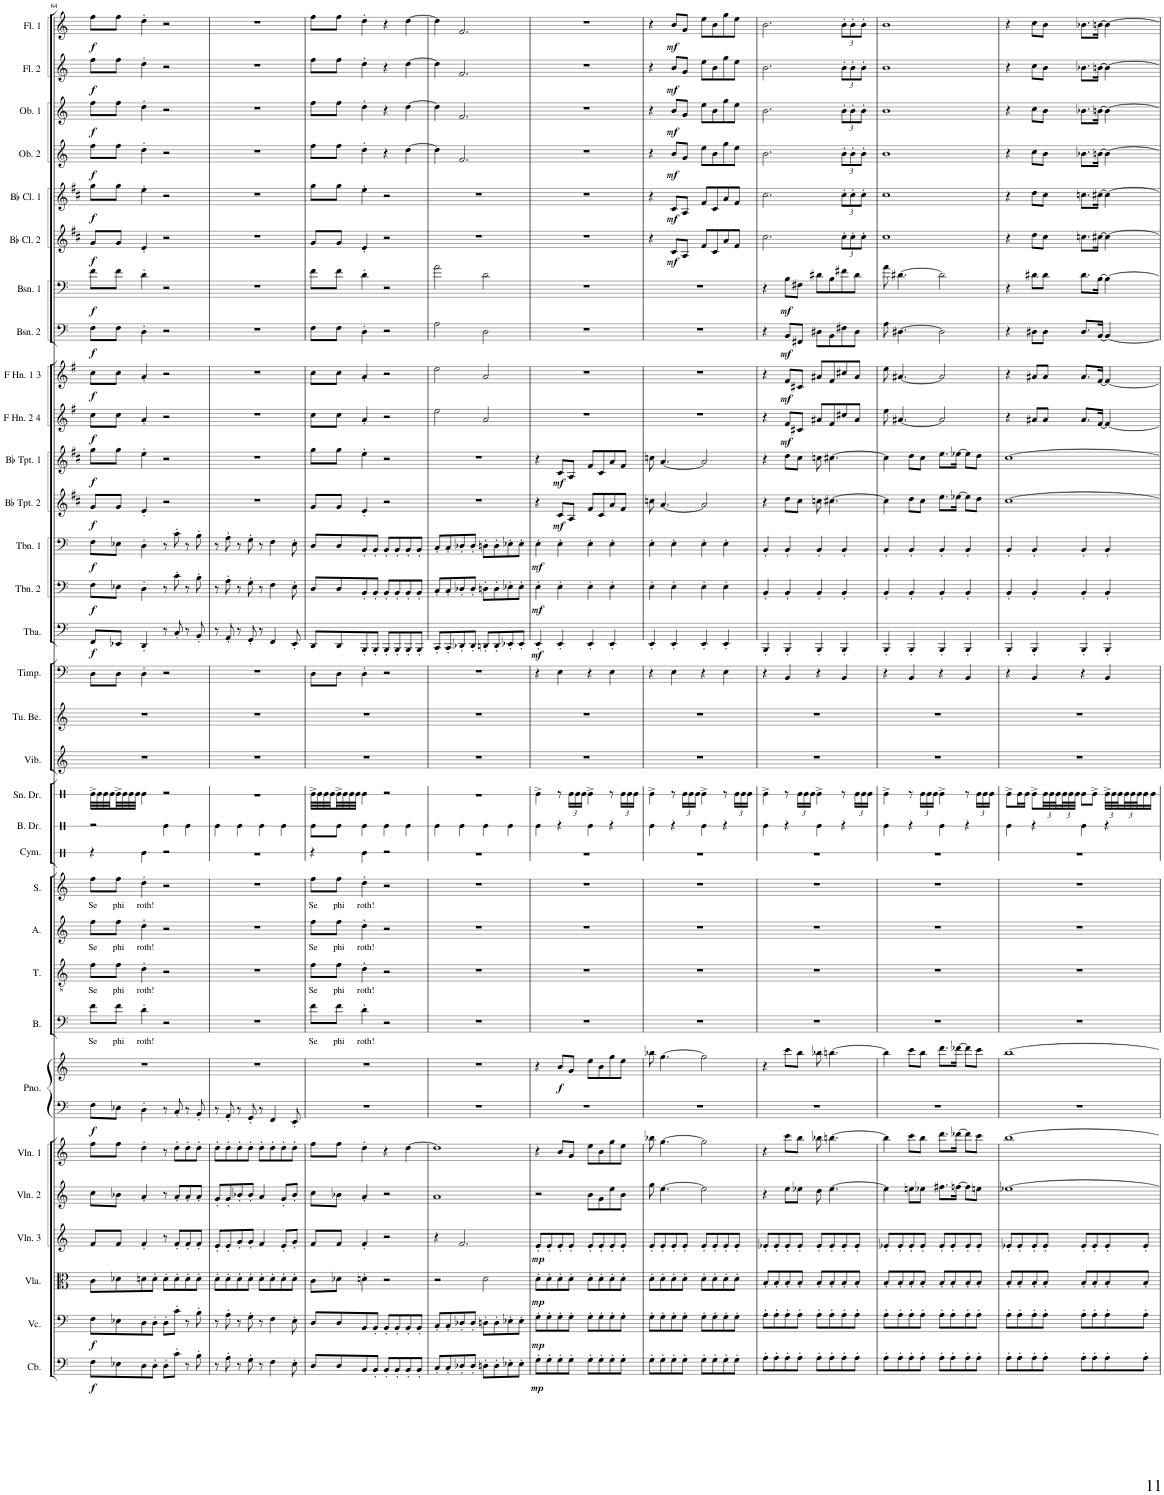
**kern	**dynam	**kern	**dynam	**kern	**dynam	**kern	**dynam	**kern	**kern	**kern	**kern	**dynam	**kern	**text	**kern	**text	**kern	**text	**kern	**text	**kern	**kern	**kern	**kern	**kern	**kern	**kern	**dynam	**kern	**dynam	**kern	**dynam	**kern	**dynam	**kern	**dynam	**kern	**dynam	**kern	**dynam	**kern	**dynam	**kern	**dynam	**kern	**dynam	**kern	**dynam	**kern	**dynam	**kern	**dynam	**kern	**dynam	**kern	**dynam
*part32	*part32	*part31	*part31	*part30	*part30	*part29	*part29	*part28	*part27	*part26	*part26	*part26	*part25	*part25	*part24	*part24	*part23	*part23	*part22	*part22	*part21	*part20	*part19	*part18	*part17	*part16	*part15	*part15	*part14	*part14	*part13	*part13	*part12	*part12	*part11	*part11	*part10	*part10	*part9	*part9	*part8	*part8	*part7	*part7	*part6	*part6	*part5	*part5	*part4	*part4	*part3	*part3	*part2	*part2	*part1	*part1
*staff33	*staff33	*staff32	*staff32	*staff31	*staff31	*staff30	*staff30	*staff29	*staff28	*staff27	*staff26	*staff26/27	*staff25	*staff25	*staff24	*staff24	*staff23	*staff23	*staff22	*staff22	*staff21	*staff20	*staff19	*staff18	*staff17	*staff16	*staff15	*staff15	*staff14	*staff14	*staff13	*staff13	*staff12	*staff12	*staff11	*staff11	*staff10	*staff10	*staff9	*staff9	*staff8	*staff8	*staff7	*staff7	*staff6	*staff6	*staff5	*staff5	*staff4	*staff4	*staff3	*staff3	*staff2	*staff2	*staff1	*staff1
*I"Contrabass	*	*I"Violoncello	*	*I"Viola	*	*I"Violin 3	*	*I"Violin 2	*I"Violin 1	*I"Piano	*	*	*I"Baritone	*	*I"Tenor	*	*I"Alto	*	*I"Soprano	*	*I"Cymbal	*I"Bass Drum	*I"Snare Drum	*I"Vibraphone	*I"Tubular Bells	*I"Timpani	*I"Tuba	*	*I"Trombone 2	*	*I"Trombone 1	*	*I"Bb Trumpet 2	*	*I"Bb Trumpet 1	*	*I"F Horn 2 &amp; 4	*	*I"F Horn 1 &amp; 3	*	*I"Bassoon 2	*	*I"Bassoon 1	*	*I"Bb Clarinet 2	*	*I"Bb Clarinet 1	*	*I"Oboe 2	*	*I"Oboe 1	*	*I"Flute 2	*	*I"Flute 1	*
*I'Cb.	*	*I'Vc.	*	*I'Vla.	*	*I'Vln. 3	*	*I'Vln. 2	*I'Vln. 1	*I'Pno.	*	*	*I'B.	*	*I'T.	*	*I'A.	*	*I'S.	*	*I'Cym.	*I'B. Dr.	*I'Sn. Dr.	*I'Vib.	*I'Tu. Be.	*I'Timp.	*I'Tba.	*	*I'Tbn. 2	*	*I'Tbn. 1	*	*I'Bb Tpt. 2	*	*I'Bb Tpt. 1	*	*I'F Hn. 2 4	*	*I'F Hn. 1 3	*	*I'Bsn. 2	*	*I'Bsn. 1	*	*I'Bb Cl. 2	*	*I'Bb Cl. 1	*	*I'Ob. 2	*	*I'Ob. 1	*	*I'Fl. 2	*	*I'Fl. 1	*
!!LO:PB:g=z
*clefF4	*	*clefF4	*	*clefC3	*	*clefG2	*	*clefG2	*clefG2	*clefF4	*clefG2	*	*clefF4	*	*clefGv2	*	*clefG2	*	*clefG2	*	*clefX	*clefX	*clefX	*clefG2	*clefG2	*clefF4	*clefF4	*	*clefF4	*	*clefF4	*	*clefG2	*	*clefG2	*	*clefG2	*	*clefG2	*	*clefF4	*	*clefF4	*	*clefG2	*	*clefG2	*	*clefG2	*	*clefG2	*	*clefG2	*	*clefG2	*
*Trd7c12	*	*	*	*	*	*	*	*	*	*	*	*	*	*	*	*	*	*	*	*	*	*	*	*	*	*	*	*	*	*	*	*	*Trd1c2	*	*Trd1c2	*	*Trd4c7	*	*Trd4c7	*	*	*	*	*	*Trd1c2	*	*Trd1c2	*	*	*	*	*	*	*	*	*
*k[]	*	*k[]	*	*k[]	*	*k[]	*	*k[]	*k[]	*k[]	*k[]	*	*k[]	*	*k[]	*	*k[]	*	*k[]	*	*k[]	*k[]	*k[]	*k[]	*k[]	*k[]	*k[]	*	*k[]	*	*k[]	*	*k[f#c#]	*	*k[f#c#]	*	*k[f#]	*	*k[f#]	*	*k[]	*	*k[]	*	*k[f#c#]	*	*k[f#c#]	*	*k[]	*	*k[]	*	*k[]	*	*k[]	*
*M4/4	*	*M4/4	*	*M4/4	*	*M4/4	*	*M4/4	*M4/4	*M4/4	*M4/4	*	*M4/4	*	*M4/4	*	*M4/4	*	*M4/4	*	*M4/4	*M4/4	*M4/4	*M4/4	*M4/4	*M4/4	*M4/4	*	*M4/4	*	*M4/4	*	*M4/4	*	*M4/4	*	*M4/4	*	*M4/4	*	*M4/4	*	*M4/4	*	*M4/4	*	*M4/4	*	*M4/4	*	*M4/4	*	*M4/4	*	*M4/4	*
=64	=64	=64	=64	=64	=64	=64	=64	=64	=64	=64	=64	=64	=64	=64	=64	=64	=64	=64	=64	=64	=64	=64	=64	=64	=64	=64	=64	=64	=64	=64	=64	=64	=64	=64	=64	=64	=64	=64	=64	=64	=64	=64	=64	=64	=64	=64	=64	=64	=64	=64	=64	=64	=64	=64	=64	=64
!	!LO:DY:b	!	!LO:DY:b	!	!	!	!	!	!	!	!	!LO:DY:b=2	!	!LO:LY:b	!	!LO:LY:b	!	!LO:LY:b	!	!LO:LY:b	!	!	!	!	!	!	!	!LO:DY:b	!	!LO:DY:b	!	!LO:DY:b	!	!LO:DY:b	!	!LO:DY:b	!	!LO:DY:b	!	!LO:DY:b	!	!LO:DY:b	!	!LO:DY:b	!	!LO:DY:b	!	!LO:DY:b	!	!LO:DY:b	!	!LO:DY:b	!	!LO:DY:b	!	!LO:DY:b
8F\L	f	8F\L	f	8c\L	.	8f/L	.	8cc\L	8ff\L	8F\L	1r	f	8f\L	Se	8f\L	Se	8ff\L	Se	8ff\L	Se	4r	2r	32Re^\LLL	1r	1r	8D\L	8FF/L	f	8F\L	f	8F\L	f	8g/L	f	8gg\L	f	8cc\L	f	8cc\L	f	8F\L	f	8f\L	f	8g/L	f	8gg\L	f	8ff\L	f	8ff\L	f	8ff\L	f	8ff\L	f
.	.	.	.	.	.	.	.	.	.	.	.	.	.	.	.	.	.	.	.	.	.	.	32Re\	.	.	.	.	.	.	.	.	.	.	.	.	.	.	.	.	.	.	.	.	.	.	.	.	.	.	.	.	.	.	.	.	.
.	.	.	.	.	.	.	.	.	.	.	.	.	.	.	.	.	.	.	.	.	.	.	32Re\	.	.	.	.	.	.	.	.	.	.	.	.	.	.	.	.	.	.	.	.	.	.	.	.	.	.	.	.	.	.	.	.	.
.	.	.	.	.	.	.	.	.	.	.	.	.	.	.	.	.	.	.	.	.	.	.	32Re\	.	.	.	.	.	.	.	.	.	.	.	.	.	.	.	.	.	.	.	.	.	.	.	.	.	.	.	.	.	.	.	.	.
!	!	!	!	!	!	!	!	!	!	!	!	!	!	!LO:LY:b	!	!LO:LY:b	!	!LO:LY:b	!	!LO:LY:b	!	!	!	!	!	!	!	!	!	!	!	!	!	!	!	!	!	!	!	!	!	!	!	!	!	!	!	!	!	!	!	!	!	!	!	!
8E-X\	.	8E-X\	.	8d-X\	.	8f/J	.	8b-X\J	8ff\J	8E-X\J	.	.	8f\J	phi	8f\J	phi	8ff\J	phi	8ff\J	phi	.	.	32Re^\	.	.	8D\J	8EE-X/J	.	8E-X\J	.	8E-X\J	.	8g/J	.	8gg\J	.	8cc\J	.	8cc\J	.	8F\J	.	8f\J	.	8g/J	.	8gg\J	.	8ff\J	.	8ff\J	.	8ff\J	.	8ff\J	.
.	.	.	.	.	.	.	.	.	.	.	.	.	.	.	.	.	.	.	.	.	.	.	32Re\	.	.	.	.	.	.	.	.	.	.	.	.	.	.	.	.	.	.	.	.	.	.	.	.	.	.	.	.	.	.	.	.	.
.	.	.	.	.	.	.	.	.	.	.	.	.	.	.	.	.	.	.	.	.	.	.	32Re\	.	.	.	.	.	.	.	.	.	.	.	.	.	.	.	.	.	.	.	.	.	.	.	.	.	.	.	.	.	.	.	.	.
.	.	.	.	.	.	.	.	.	.	.	.	.	.	.	.	.	.	.	.	.	.	.	32Re\JJJ	.	.	.	.	.	.	.	.	.	.	.	.	.	.	.	.	.	.	.	.	.	.	.	.	.	.	.	.	.	.	.	.	.
!	!	!	!	!	!	!	!	!	!	!	!	!	!	!LO:LY:b	!	!LO:LY:b	!	!LO:LY:b	!	!LO:LY:b	!	!	!	!	!	!	!	!	!	!	!	!	!	!	!	!	!	!	!	!	!	!	!	!	!	!	!	!	!	!	!	!	!	!	!	!
8D\	.	8D\	.	8dn\	.	4f'/	.	4a'/	4dd'\	4D'\	.	.	4d'\	roth!	4d'\	roth!	4dd'\	roth!	4dd'\	roth!	4Re\	.	4Re\	.	.	4D'\	4DD'/	.	4D'\	.	4D'\	.	4e'/	.	4ee'\	.	4a'/	.	4a'/	.	4D'\	.	4d'\	.	4e'/	.	4ee'\	.	4dd'\	.	4dd'\	.	4dd'\	.	4dd'\	.
8D'\J	.	8D'\J	.	8d'\J	.	.	.	.	.	.	.	.	.	.	.	.	.	.	.	.	.	.	.	.	.	.	.	.	.	.	.	.	.	.	.	.	.	.	.	.	.	.	.	.	.	.	.	.	.	.	.	.	.	.	.	.
8D'\L	.	8D'\L	.	8d'\L	.	8r	.	8r	8r	8r	.	.	2r	.	2r	.	2r	.	2r	.	2r	4Re\	2r	.	.	2r	8r	.	8r	.	8r	.	2r	.	2r	.	2r	.	2r	.	2r	.	2r	.	2r	.	2r	.	2r	.	2r	.	2r	.	2r	.
8c'\J	.	8c'\J	.	8d'\	.	8f'/L	.	8a'/L	8dd'\L	8C'/	.	.	.	.	.	.	.	.	.	.	.	.	.	.	.	.	8C'/	.	8c'\	.	8c'\	.	.	.	.	.	.	.	.	.	.	.	.	.	.	.	.	.	.	.	.	.	.	.	.	.
8r	.	8r	.	8d'\	.	8f'/	.	8a'/	8dd'\	8r	.	.	.	.	.	.	.	.	.	.	.	4Re\	.	.	.	.	8r	.	8r	.	8r	.	.	.	.	.	.	.	.	.	.	.	.	.	.	.	.	.	.	.	.	.	.	.	.	.
8B'\	.	8B'\	.	8d'\J	.	8f'/J	.	8a'/J	8dd'\J	8BB'/	.	.	.	.	.	.	.	.	.	.	.	.	.	.	.	.	8BB'/	.	8B'\	.	8B'\	.	.	.	.	.	.	.	.	.	.	.	.	.	.	.	.	.	.	.	.	.	.	.	.	.
=65	=65	=65	=65	=65	=65	=65	=65	=65	=65	=65	=65	=65	=65	=65	=65	=65	=65	=65	=65	=65	=65	=65	=65	=65	=65	=65	=65	=65	=65	=65	=65	=65	=65	=65	=65	=65	=65	=65	=65	=65	=65	=65	=65	=65	=65	=65	=65	=65	=65	=65	=65	=65	=65	=65	=65	=65
8r	.	8r	.	8d'\L	.	8e'/L	.	8g'/L	8dd'\L	8r	1r	.	1r	.	1r	.	1r	.	1r	.	1r	4Re\	1r	1r	1r	1r	8r	.	8r	.	8r	.	1r	.	1r	.	1r	.	1r	.	1r	.	1r	.	1r	.	1r	.	1r	.	1r	.	1r	.	1r	.
8A'\	.	8A'\	.	8d'\	.	8e'/	.	8g'/	8dd'\	8AA'/	.	.	.	.	.	.	.	.	.	.	.	.	.	.	.	.	8AA'/	.	8A'\	.	8A'\	.	.	.	.	.	.	.	.	.	.	.	.	.	.	.	.	.	.	.	.	.	.	.	.	.
8r	.	8r	.	8d'\	.	8g'/	.	8b-X'/	8dd'\	8r	.	.	.	.	.	.	.	.	.	.	.	4Re\	.	.	.	.	8r	.	8r	.	8r	.	.	.	.	.	.	.	.	.	.	.	.	.	.	.	.	.	.	.	.	.	.	.	.	.
8G'\	.	8G'\	.	8d'\J	.	8g'/J	.	8b-'/J	8dd'\J	8GG'/	.	.	.	.	.	.	.	.	.	.	.	.	.	.	.	.	8GG'/	.	8G'\	.	8G'\	.	.	.	.	.	.	.	.	.	.	.	.	.	.	.	.	.	.	.	.	.	.	.	.	.
8r	.	8r	.	8d'\L	.	4f/	.	4a/	8dd'\L	8r	.	.	.	.	.	.	.	.	.	.	.	4Re\	.	.	.	.	8r	.	8r	.	8r	.	.	.	.	.	.	.	.	.	.	.	.	.	.	.	.	.	.	.	.	.	.	.	.	.
4F\	.	4F\	.	8d'\	.	.	.	.	8dd'\	4FF/	.	.	.	.	.	.	.	.	.	.	.	.	.	.	.	.	4FF/	.	4F\	.	4F\	.	.	.	.	.	.	.	.	.	.	.	.	.	.	.	.	.	.	.	.	.	.	.	.	.
.	.	.	.	8d'\	.	8e'/L	.	8g'/L	8dd'\	.	.	.	.	.	.	.	.	.	.	.	.	4Re\	.	.	.	.	.	.	.	.	.	.	.	.	.	.	.	.	.	.	.	.	.	.	.	.	.	.	.	.	.	.	.	.	.	.
8E'\	.	8E'\	.	8d'\J	.	8g'/J	.	8b-'/J	8dd'\J	8EE'/	.	.	.	.	.	.	.	.	.	.	.	.	.	.	.	.	8EE'/	.	8E'\	.	8E'\	.	.	.	.	.	.	.	.	.	.	.	.	.	.	.	.	.	.	.	.	.	.	.	.	.
=66	=66	=66	=66	=66	=66	=66	=66	=66	=66	=66	=66	=66	=66	=66	=66	=66	=66	=66	=66	=66	=66	=66	=66	=66	=66	=66	=66	=66	=66	=66	=66	=66	=66	=66	=66	=66	=66	=66	=66	=66	=66	=66	=66	=66	=66	=66	=66	=66	=66	=66	=66	=66	=66	=66	=66	=66
!	!	!	!	!	!	!	!	!	!	!	!	!	!	!LO:LY:b	!	!LO:LY:b	!	!LO:LY:b	!	!LO:LY:b	!	!	!	!	!	!	!	!	!	!	!	!	!	!	!	!	!	!	!	!	!	!	!	!	!	!	!	!	!	!	!	!	!	!	!	!
8D/L	.	8D/L	.	8c\L	.	8f/L	.	8cc\L	8ff\L	1r	1r	.	8f\L	Se	8f\L	Se	8ff\L	Se	8ff\L	Se	4r	8Re\L	32Re^\LLL	1r	1r	8D\L	8DD/L	.	8D/L	.	8D/L	.	8g/L	.	8gg\L	.	8cc\L	.	8cc\L	.	8F\L	.	8f\L	.	8g/L	.	8gg\L	.	8ff\L	.	8ff\L	.	8ff\L	.	8ff\L	.
.	.	.	.	.	.	.	.	.	.	.	.	.	.	.	.	.	.	.	.	.	.	.	32Re\	.	.	.	.	.	.	.	.	.	.	.	.	.	.	.	.	.	.	.	.	.	.	.	.	.	.	.	.	.	.	.	.	.
.	.	.	.	.	.	.	.	.	.	.	.	.	.	.	.	.	.	.	.	.	.	.	32Re\	.	.	.	.	.	.	.	.	.	.	.	.	.	.	.	.	.	.	.	.	.	.	.	.	.	.	.	.	.	.	.	.	.
.	.	.	.	.	.	.	.	.	.	.	.	.	.	.	.	.	.	.	.	.	.	.	32Re\	.	.	.	.	.	.	.	.	.	.	.	.	.	.	.	.	.	.	.	.	.	.	.	.	.	.	.	.	.	.	.	.	.
!	!	!	!	!	!	!	!	!	!	!	!	!	!	!LO:LY:b	!	!LO:LY:b	!	!LO:LY:b	!	!LO:LY:b	!	!	!	!	!	!	!	!	!	!	!	!	!	!	!	!	!	!	!	!	!	!	!	!	!	!	!	!	!	!	!	!	!	!	!	!
8D/	.	8D/	.	8d-X\J	.	8f/J	.	8b-X\J	8ff\J	.	.	.	8f\J	phi	8f\J	phi	8ff\J	phi	8ff\J	phi	.	8Re\J	32Re^\	.	.	8D\J	8DD/	.	8D/	.	8D/	.	8g/J	.	8gg\J	.	8cc\J	.	8cc\J	.	8F\J	.	8f\J	.	8g/J	.	8gg\J	.	8ff\J	.	8ff\J	.	8ff\J	.	8ff\J	.
.	.	.	.	.	.	.	.	.	.	.	.	.	.	.	.	.	.	.	.	.	.	.	32Re\	.	.	.	.	.	.	.	.	.	.	.	.	.	.	.	.	.	.	.	.	.	.	.	.	.	.	.	.	.	.	.	.	.
.	.	.	.	.	.	.	.	.	.	.	.	.	.	.	.	.	.	.	.	.	.	.	32Re\	.	.	.	.	.	.	.	.	.	.	.	.	.	.	.	.	.	.	.	.	.	.	.	.	.	.	.	.	.	.	.	.	.
.	.	.	.	.	.	.	.	.	.	.	.	.	.	.	.	.	.	.	.	.	.	.	32Re\JJJ	.	.	.	.	.	.	.	.	.	.	.	.	.	.	.	.	.	.	.	.	.	.	.	.	.	.	.	.	.	.	.	.	.
!	!	!	!	!	!	!	!	!	!	!	!	!	!	!LO:LY:b	!	!LO:LY:b	!	!LO:LY:b	!	!LO:LY:b	!	!	!	!	!	!	!	!	!	!	!	!	!	!	!	!	!	!	!	!	!	!	!	!	!	!	!	!	!	!	!	!	!	!	!	!
8BB/	.	8BB/	.	4dn'\	.	4f'/	.	4a'/	4dd'\	.	.	.	4d'\	roth!	4d'\	roth!	4dd'\	roth!	4dd'\	roth!	4Re\	4Re\	4Re\	.	.	4D'\	8BBB'/	.	8BB'/	.	8BB'/	.	4e'/	.	4ee'\	.	4a'/	.	4a'/	.	4D'\	.	4d'\	.	4e'/	.	4ee'\	.	4dd'\	.	4dd'\	.	4dd'\	.	4dd'\	.
8BB'/J	.	8BB'/J	.	.	.	.	.	.	.	.	.	.	.	.	.	.	.	.	.	.	.	.	.	.	.	.	8BBB'/J	.	8BB'/J	.	8BB'/J	.	.	.	.	.	.	.	.	.	.	.	.	.	.	.	.	.	.	.	.	.	.	.	.	.
8BB'/L	.	8BB'/L	.	2r	.	2r	.	2r	4r	.	.	.	2r	.	2r	.	2r	.	2r	.	2r	4Re\	2r	.	.	2r	8BBB'/L	.	8BB'/L	.	8BB'/L	.	2r	.	2r	.	2r	.	2r	.	2r	.	2r	.	2r	.	2r	.	4r	.	4r	.	4r	.	4r	.
8BB'/	.	8BB'/	.	.	.	.	.	.	.	.	.	.	.	.	.	.	.	.	.	.	.	.	.	.	.	.	8BBB'/	.	8BB'/	.	8BB'/	.	.	.	.	.	.	.	.	.	.	.	.	.	.	.	.	.	.	.	.	.	.	.	.	.
8BB'/	.	8BB'/	.	.	.	.	.	.	[4dd\	.	.	.	.	.	.	.	.	.	.	.	.	4Re\	.	.	.	.	8BBB'/	.	8BB'/	.	8BB'/	.	.	.	.	.	.	.	.	.	.	.	.	.	.	.	.	.	[4dd\	.	[4dd\	.	[4dd\	.	[4dd\	.
8BB'/J	.	8BB'/J	.	.	.	.	.	.	.	.	.	.	.	.	.	.	.	.	.	.	.	.	.	.	.	.	8BBB'/J	.	8BB'/J	.	8BB'/J	.	.	.	.	.	.	.	.	.	.	.	.	.	.	.	.	.	.	.	.	.	.	.	.	.
=67	=67	=67	=67	=67	=67	=67	=67	=67	=67	=67	=67	=67	=67	=67	=67	=67	=67	=67	=67	=67	=67	=67	=67	=67	=67	=67	=67	=67	=67	=67	=67	=67	=67	=67	=67	=67	=67	=67	=67	=67	=67	=67	=67	=67	=67	=67	=67	=67	=67	=67	=67	=67	=67	=67	=67	=67
8C'/L	.	8C'/L	.	2r	.	4r	.	1a	1dd]	1r	1r	.	1r	.	1r	.	1r	.	1r	.	1r	4Re\	1r	1r	1r	1r	8CC'/L	.	8C'/L	.	8C'/L	.	1r	.	1r	.	2ee\	.	2ee\	.	2A\	.	2a\	.	1r	.	1r	.	4dd\]	.	4dd\]	.	4dd\]	.	4dd\]	.
8C'/	.	8C'/	.	.	.	.	.	.	.	.	.	.	.	.	.	.	.	.	.	.	.	.	.	.	.	.	8CC'/	.	8C'/	.	8C'/	.	.	.	.	.	.	.	.	.	.	.	.	.	.	.	.	.	.	.	.	.	.	.	.	.
8D-X'/	.	8D-X'/	.	.	.	2.f/	.	.	.	.	.	.	.	.	.	.	.	.	.	.	.	4Re\	.	.	.	.	8DD-X'/	.	8D-X'/	.	8D-X'/	.	.	.	.	.	.	.	.	.	.	.	.	.	.	.	.	.	2.f/	.	2.f/	.	2.f/	.	2.f/	.
8D-'/J	.	8D-'/J	.	.	.	.	.	.	.	.	.	.	.	.	.	.	.	.	.	.	.	.	.	.	.	.	8DD-'/J	.	8D-'/J	.	8D-'/J	.	.	.	.	.	.	.	.	.	.	.	.	.	.	.	.	.	.	.	.	.	.	.	.	.
8Dn'\L	.	8Dn'\L	.	2d\	.	.	.	.	.	.	.	.	.	.	.	.	.	.	.	.	.	4Re\	.	.	.	.	8DDn'/L	.	8Dn'\L	.	8Dn'\L	.	.	.	.	.	2a/	.	2a/	.	2D\	.	2d\	.	.	.	.	.	.	.	.	.	.	.	.	.
8D'\	.	8D'\	.	.	.	.	.	.	.	.	.	.	.	.	.	.	.	.	.	.	.	.	.	.	.	.	8DD'/	.	8D'\	.	8D'\	.	.	.	.	.	.	.	.	.	.	.	.	.	.	.	.	.	.	.	.	.	.	.	.	.
8E-X'\	.	8E-X'\	.	.	.	.	.	.	.	.	.	.	.	.	.	.	.	.	.	.	.	4Re\	.	.	.	.	8EE-X'/	.	8E-X'\	.	8E-X'\	.	.	.	.	.	.	.	.	.	.	.	.	.	.	.	.	.	.	.	.	.	.	.	.	.
8E-'\J	.	8E-'\J	.	.	.	.	.	.	.	.	.	.	.	.	.	.	.	.	.	.	.	.	.	.	.	.	8EE-'/J	.	8E-'\J	.	8E-'\J	.	.	.	.	.	.	.	.	.	.	.	.	.	.	.	.	.	.	.	.	.	.	.	.	.
=68	=68	=68	=68	=68	=68	=68	=68	=68	=68	=68	=68	=68	=68	=68	=68	=68	=68	=68	=68	=68	=68	=68	=68	=68	=68	=68	=68	=68	=68	=68	=68	=68	=68	=68	=68	=68	=68	=68	=68	=68	=68	=68	=68	=68	=68	=68	=68	=68	=68	=68	=68	=68	=68	=68	=68	=68
!	!LO:DY:b	!	!LO:DY:b	!	!LO:DY:b	!	!LO:DY:b	!	!	!	!	!	!	!	!	!	!	!	!	!	!	!	!	!	!	!	!	!LO:DY:b	!	!LO:DY:b	!	!LO:DY:b	!	!	!	!	!	!	!	!	!	!	!	!	!	!	!	!	!	!	!	!	!	!	!	!
8G'\L	mp	8G'\L	mp	8d'\L	mp	8e'/L	mp	2r	4r	1r	4r	.	1r	.	1r	.	1r	.	1r	.	1r	4Re\	4Re^\	1r	1r	4r	4EE'/	mf	4E'\	mf	4E'\	mf	4r	.	4r	.	1r	.	1r	.	1r	.	1r	.	1r	.	1r	.	1r	.	1r	.	1r	.	1r	.
8G'\	.	8G'\	.	8d'\	.	8e'/	.	.	.	.	.	.	.	.	.	.	.	.	.	.	.	.	.	.	.	.	.	.	.	.	.	.	.	.	.	.	.	.	.	.	.	.	.	.	.	.	.	.	.	.	.	.	.	.	.	.
!	!	!	!	!	!	!	!	!	!	!	!	!LO:DY:b	!	!	!	!	!	!	!	!	!	!	!	!	!	!	!	!	!	!	!	!	!	!LO:DY:b	!	!LO:DY:b	!	!	!	!	!	!	!	!	!	!	!	!	!	!	!	!	!	!	!	!
8G'\	.	8G'\	.	8d'\	.	8e'/	.	.	8b/L	.	8b/L	f	.	.	.	.	.	.	.	.	.	4r	8r	.	.	4E\	4EE'/	.	4E'\	.	4E'\	.	8c#/L	mf	8c#/L	mf	.	.	.	.	.	.	.	.	.	.	.	.	.	.	.	.	.	.	.	.
*	*	*	*	*	*	*	*	*	*	*	*	*	*	*	*	*	*	*	*	*	*	*	*Xbrackettup	*	*	*	*	*	*	*	*	*	*	*	*	*	*	*	*	*	*	*	*	*	*	*	*	*	*	*	*	*	*	*	*	*
8G'\J	.	8G'\J	.	8d'\J	.	8e'/J	.	.	8g/J	.	8g/J	.	.	.	.	.	.	.	.	.	.	.	24Re\LL	.	.	.	.	.	.	.	.	.	8A/J	.	8A/J	.	.	.	.	.	.	.	.	.	.	.	.	.	.	.	.	.	.	.	.	.
.	.	.	.	.	.	.	.	.	.	.	.	.	.	.	.	.	.	.	.	.	.	.	24Re\	.	.	.	.	.	.	.	.	.	.	.	.	.	.	.	.	.	.	.	.	.	.	.	.	.	.	.	.	.	.	.	.	.
.	.	.	.	.	.	.	.	.	.	.	.	.	.	.	.	.	.	.	.	.	.	.	24Re\JJ	.	.	.	.	.	.	.	.	.	.	.	.	.	.	.	.	.	.	.	.	.	.	.	.	.	.	.	.	.	.	.	.	.
8G'\L	.	8G'\L	.	8d'\L	.	8e'/L	.	8b\L	8ee\L	.	8ee\L	.	.	.	.	.	.	.	.	.	.	4Re\	4Re^\	.	.	4r	4EE'/	.	4E'\	.	4E'\	.	8f#/L	.	8f#/L	.	.	.	.	.	.	.	.	.	.	.	.	.	.	.	.	.	.	.	.	.
8G'\	.	8G'\	.	8d'\	.	8e'/	.	8g\	8b\	.	8b\	.	.	.	.	.	.	.	.	.	.	.	.	.	.	.	.	.	.	.	.	.	8c#/	.	8c#/	.	.	.	.	.	.	.	.	.	.	.	.	.	.	.	.	.	.	.	.	.
8G'\	.	8G'\	.	8d'\	.	8e'/	.	8ee\	8gg\	.	8gg\	.	.	.	.	.	.	.	.	.	.	4r	8r	.	.	4E\	4EE'/	.	4E'\	.	4E'\	.	8a/	.	8a/	.	.	.	.	.	.	.	.	.	.	.	.	.	.	.	.	.	.	.	.	.
8G'\J	.	8G'\J	.	8d'\J	.	8e'/J	.	8b\J	8ee\J	.	8ee\J	.	.	.	.	.	.	.	.	.	.	.	24Re\LL	.	.	.	.	.	.	.	.	.	8f#/J	.	8f#/J	.	.	.	.	.	.	.	.	.	.	.	.	.	.	.	.	.	.	.	.	.
.	.	.	.	.	.	.	.	.	.	.	.	.	.	.	.	.	.	.	.	.	.	.	24Re\	.	.	.	.	.	.	.	.	.	.	.	.	.	.	.	.	.	.	.	.	.	.	.	.	.	.	.	.	.	.	.	.	.
.	.	.	.	.	.	.	.	.	.	.	.	.	.	.	.	.	.	.	.	.	.	.	24Re\JJ	.	.	.	.	.	.	.	.	.	.	.	.	.	.	.	.	.	.	.	.	.	.	.	.	.	.	.	.	.	.	.	.	.
=69	=69	=69	=69	=69	=69	=69	=69	=69	=69	=69	=69	=69	=69	=69	=69	=69	=69	=69	=69	=69	=69	=69	=69	=69	=69	=69	=69	=69	=69	=69	=69	=69	=69	=69	=69	=69	=69	=69	=69	=69	=69	=69	=69	=69	=69	=69	=69	=69	=69	=69	=69	=69	=69	=69	=69	=69
8G'\L	.	8G'\L	.	8d'\L	.	8e'/L	.	8gg\	8bb-X\	1r	8bb-X\	.	1r	.	1r	.	1r	.	1r	.	1r	4Re\	4Re^\	1r	1r	4r	4EE'/	.	4E'\	.	4E'\	.	8ccn\	.	8ccn\	.	1r	.	1r	.	1r	.	1r	.	4r	.	4r	.	4r	.	4r	.	4r	.	4r	.
8G'\	.	8G'\	.	8d'\	.	8e'/	.	[4.ee\	[4.gg\	.	[4.gg\	.	.	.	.	.	.	.	.	.	.	.	.	.	.	.	.	.	.	.	.	.	[4.a/	.	[4.a/	.	.	.	.	.	.	.	.	.	.	.	.	.	.	.	.	.	.	.	.	.
!	!	!	!	!	!	!	!	!	!	!	!	!	!	!	!	!	!	!	!	!	!	!	!	!	!	!	!	!	!	!	!	!	!	!	!	!	!	!	!	!	!	!	!	!	!	!LO:DY:b	!	!LO:DY:b	!	!LO:DY:b	!	!LO:DY:b	!	!LO:DY:b	!	!LO:DY:b
8G'\	.	8G'\	.	8d'\	.	8e'/	.	.	.	.	.	.	.	.	.	.	.	.	.	.	.	4r	8r	.	.	4E\	4EE'/	.	4E'\	.	4E'\	.	.	.	.	.	.	.	.	.	.	.	.	.	8c#/L	mf	8c#/L	mf	8b/L	mf	8b/L	mf	8b/L	mf	8b/L	mf
8G'\J	.	8G'\J	.	8d'\J	.	8e'/J	.	.	.	.	.	.	.	.	.	.	.	.	.	.	.	.	24Re\LL	.	.	.	.	.	.	.	.	.	.	.	.	.	.	.	.	.	.	.	.	.	8A/J	.	8A/J	.	8g/J	.	8g/J	.	8g/J	.	8g/J	.
.	.	.	.	.	.	.	.	.	.	.	.	.	.	.	.	.	.	.	.	.	.	.	24Re\	.	.	.	.	.	.	.	.	.	.	.	.	.	.	.	.	.	.	.	.	.	.	.	.	.	.	.	.	.	.	.	.	.
.	.	.	.	.	.	.	.	.	.	.	.	.	.	.	.	.	.	.	.	.	.	.	24Re\JJ	.	.	.	.	.	.	.	.	.	.	.	.	.	.	.	.	.	.	.	.	.	.	.	.	.	.	.	.	.	.	.	.	.
8G'\L	.	8G'\L	.	8d'\L	.	8e'/L	.	2ee\]	2gg\]	.	2gg\]	.	.	.	.	.	.	.	.	.	.	4Re\	4Re^\	.	.	4r	4EE'/	.	4E'\	.	4E'\	.	2a/]	.	2a/]	.	.	.	.	.	.	.	.	.	8f#/L	.	8f#/L	.	8ee\L	.	8ee\L	.	8ee\L	.	8ee\L	.
8G'\	.	8G'\	.	8d'\	.	8e'/	.	.	.	.	.	.	.	.	.	.	.	.	.	.	.	.	.	.	.	.	.	.	.	.	.	.	.	.	.	.	.	.	.	.	.	.	.	.	8c#/	.	8c#/	.	8b\	.	8b\	.	8b\	.	8b\	.
8G'\	.	8G'\	.	8d'\	.	8e'/	.	.	.	.	.	.	.	.	.	.	.	.	.	.	.	4r	8r	.	.	4E\	4EE'/	.	4E'\	.	4E'\	.	.	.	.	.	.	.	.	.	.	.	.	.	8a/	.	8a/	.	8gg\	.	8gg\	.	8gg\	.	8gg\	.
8G'\J	.	8G'\J	.	8d'\J	.	8e'/J	.	.	.	.	.	.	.	.	.	.	.	.	.	.	.	.	24Re\LL	.	.	.	.	.	.	.	.	.	.	.	.	.	.	.	.	.	.	.	.	.	8f#/J	.	8f#/J	.	8ee\J	.	8ee\J	.	8ee\J	.	8ee\J	.
.	.	.	.	.	.	.	.	.	.	.	.	.	.	.	.	.	.	.	.	.	.	.	24Re\	.	.	.	.	.	.	.	.	.	.	.	.	.	.	.	.	.	.	.	.	.	.	.	.	.	.	.	.	.	.	.	.	.
.	.	.	.	.	.	.	.	.	.	.	.	.	.	.	.	.	.	.	.	.	.	.	24Re\JJ	.	.	.	.	.	.	.	.	.	.	.	.	.	.	.	.	.	.	.	.	.	.	.	.	.	.	.	.	.	.	.	.	.
=70	=70	=70	=70	=70	=70	=70	=70	=70	=70	=70	=70	=70	=70	=70	=70	=70	=70	=70	=70	=70	=70	=70	=70	=70	=70	=70	=70	=70	=70	=70	=70	=70	=70	=70	=70	=70	=70	=70	=70	=70	=70	=70	=70	=70	=70	=70	=70	=70	=70	=70	=70	=70	=70	=70	=70	=70
8A'\L	.	8A'\L	.	8B'/L	.	8e-X'/L	.	4r	4r	1r	4r	.	1r	.	1r	.	1r	.	1r	.	1r	4Re\	4Re^\	1r	1r	4r	4BBB'/	.	4BB'/	.	4BB'/	.	4r	.	4r	.	4r	.	4r	.	4r	.	4r	.	2.cc#\	.	2.cc#\	.	2.b\	.	2.b\	.	2.b\	.	2.b\	.
8A'\	.	8A'\	.	8B'/	.	8e-'/	.	.	.	.	.	.	.	.	.	.	.	.	.	.	.	.	.	.	.	.	.	.	.	.	.	.	.	.	.	.	.	.	.	.	.	.	.	.	.	.	.	.	.	.	.	.	.	.	.	.
!	!	!	!	!	!	!	!	!	!	!	!	!	!	!	!	!	!	!	!	!	!	!	!	!	!	!	!	!	!	!	!	!	!	!	!	!	!	!LO:DY:b	!	!LO:DY:b	!	!LO:DY:b	!	!LO:DY:b	!	!	!	!	!	!	!	!	!	!	!	!
8A'\	.	8A'\	.	8B'/	.	8e-'/	.	8ee\L	8ccc\L	.	8ccc\L	.	.	.	.	.	.	.	.	.	.	4r	8r	.	.	4BB/	4BBB'/	.	4BB'/	.	4BB'/	.	8dd\L	.	8dd\L	.	8f#/L	mf	8f#/L	mf	8BB/L	mf	8B\L	mf	.	.	.	.	.	.	.	.	.	.	.	.
8A'\J	.	8A'\J	.	8B'/J	.	8e-'/J	.	8ee-X\J	8bb\J	.	8bb\J	.	.	.	.	.	.	.	.	.	.	.	24Re\LL	.	.	.	.	.	.	.	.	.	8cc#\J	.	8cc#\J	.	8c#X/J	.	8c#X/J	.	8FF#X/J	.	8F#X\J	.	.	.	.	.	.	.	.	.	.	.	.	.
.	.	.	.	.	.	.	.	.	.	.	.	.	.	.	.	.	.	.	.	.	.	.	24Re\	.	.	.	.	.	.	.	.	.	.	.	.	.	.	.	.	.	.	.	.	.	.	.	.	.	.	.	.	.	.	.	.	.
.	.	.	.	.	.	.	.	.	.	.	.	.	.	.	.	.	.	.	.	.	.	.	24Re\JJ	.	.	.	.	.	.	.	.	.	.	.	.	.	.	.	.	.	.	.	.	.	.	.	.	.	.	.	.	.	.	.	.	.
8A'\L	.	8A'\L	.	8B'/L	.	8e-'/L	.	8dd\	8bb-X\	.	8bb-X\	.	.	.	.	.	.	.	.	.	.	4Re\	4Re^\	.	.	4r	4BBB'/	.	4BB'/	.	4BB'/	.	8ccn\	.	8ccn\	.	8a#X/L	.	8a#X/L	.	8D#X\L	.	8d#X\L	.	.	.	.	.	.	.	.	.	.	.	.	.
8A'\	.	8A'\	.	8B'/	.	8e-'/	.	[4.ee-\	[4.bbn\	.	[4.bbn\	.	.	.	.	.	.	.	.	.	.	.	.	.	.	.	.	.	.	.	.	.	[4.cc#X\	.	[4.cc#X\	.	8f#/	.	8f#/	.	8BB\	.	8B\	.	.	.	.	.	.	.	.	.	.	.	.	.
*	*	*	*	*	*	*	*	*	*	*	*	*	*	*	*	*	*	*	*	*	*	*	*	*	*	*	*	*	*	*	*	*	*	*	*	*	*	*	*	*	*	*	*	*	*Xbrackettup	*	*Xbrackettup	*	*Xbrackettup	*	*Xbrackettup	*	*Xbrackettup	*	*Xbrackettup	*
8A'\	.	8A'\	.	8B'/	.	8e-'/	.	.	.	.	.	.	.	.	.	.	.	.	.	.	.	4r	8r	.	.	4BB/	4BBB'/	.	4BB'/	.	4BB'/	.	.	.	.	.	8cc#X/	.	8cc#X/	.	8F#X\	.	8f#X\	.	12cc#'\L	.	12cc#'\L	.	12b'\L	.	12b'\L	.	12b'\L	.	12b'\L	.
.	.	.	.	.	.	.	.	.	.	.	.	.	.	.	.	.	.	.	.	.	.	.	.	.	.	.	.	.	.	.	.	.	.	.	.	.	.	.	.	.	.	.	.	.	12cc#'\	.	12cc#'\	.	12b'\	.	12b'\	.	12b'\	.	12b'\	.
8A'\J	.	8A'\J	.	8B'/J	.	8e-'/J	.	.	.	.	.	.	.	.	.	.	.	.	.	.	.	.	24Re\LL	.	.	.	.	.	.	.	.	.	.	.	.	.	8a#/J	.	8a#/J	.	8D#\J	.	8d#\J	.	.	.	.	.	.	.	.	.	.	.	.	.
.	.	.	.	.	.	.	.	.	.	.	.	.	.	.	.	.	.	.	.	.	.	.	24Re\	.	.	.	.	.	.	.	.	.	.	.	.	.	.	.	.	.	.	.	.	.	12cc#'\J	.	12cc#'\J	.	12b'\J	.	12b'\J	.	12b'\J	.	12b'\J	.
.	.	.	.	.	.	.	.	.	.	.	.	.	.	.	.	.	.	.	.	.	.	.	24Re\JJ	.	.	.	.	.	.	.	.	.	.	.	.	.	.	.	.	.	.	.	.	.	.	.	.	.	.	.	.	.	.	.	.	.
=71	=71	=71	=71	=71	=71	=71	=71	=71	=71	=71	=71	=71	=71	=71	=71	=71	=71	=71	=71	=71	=71	=71	=71	=71	=71	=71	=71	=71	=71	=71	=71	=71	=71	=71	=71	=71	=71	=71	=71	=71	=71	=71	=71	=71	=71	=71	=71	=71	=71	=71	=71	=71	=71	=71	=71	=71
8A'\L	.	8A'\L	.	8B'/L	.	8e-X'/L	.	4ee-\]	4bb\]	1r	4bb\]	.	1r	.	1r	.	1r	.	1r	.	1r	4Re\	4Re^\	1r	1r	4r	4BBB'/	.	4BB'/	.	4BB'/	.	4cc#\]	.	4cc#\]	.	8ee\	.	8ee\	.	8A\	.	8a\	.	1cc#	.	1cc#	.	1b	.	1b	.	1b	.	1b	.
8A'\	.	8A'\	.	8B'/	.	8e-'/	.	.	.	.	.	.	.	.	.	.	.	.	.	.	.	.	.	.	.	.	.	.	.	.	.	.	.	.	.	.	[4.a#X/	.	[4.a#X/	.	[4.D#X\	.	[4.d#X\	.	.	.	.	.	.	.	.	.	.	.	.	.
8A'\	.	8A'\	.	8B'/	.	8e-'/	.	8een\L	8ccc\L	.	8ccc\L	.	.	.	.	.	.	.	.	.	.	4r	8r	.	.	4BB/	4BBB'/	.	4BB'/	.	4BB'/	.	8dd\L	.	8dd\L	.	.	.	.	.	.	.	.	.	.	.	.	.	.	.	.	.	.	.	.	.
8A'\J	.	8A'\J	.	8B'/J	.	8e-'/J	.	8ee-X\J	8bb\J	.	8bb\J	.	.	.	.	.	.	.	.	.	.	.	24Re\LL	.	.	.	.	.	.	.	.	.	8cc#\J	.	8cc#\J	.	.	.	.	.	.	.	.	.	.	.	.	.	.	.	.	.	.	.	.	.
.	.	.	.	.	.	.	.	.	.	.	.	.	.	.	.	.	.	.	.	.	.	.	24Re\	.	.	.	.	.	.	.	.	.	.	.	.	.	.	.	.	.	.	.	.	.	.	.	.	.	.	.	.	.	.	.	.	.
.	.	.	.	.	.	.	.	.	.	.	.	.	.	.	.	.	.	.	.	.	.	.	24Re\JJ	.	.	.	.	.	.	.	.	.	.	.	.	.	.	.	.	.	.	.	.	.	.	.	.	.	.	.	.	.	.	.	.	.
8A'\L	.	8A'\L	.	8B'/L	.	8e-'/L	.	8.ff#X\L	8.ddd\L	.	8.ddd\L	.	.	.	.	.	.	.	.	.	.	4Re\	4Re^\	.	.	4r	4BBB'/	.	4BB'/	.	4BB'/	.	8.ee\L	.	8.ee\L	.	2a#/]	.	2a#/]	.	2D#\]	.	2d#\]	.	.	.	.	.	.	.	.	.	.	.	.	.
8A'\	.	8A'\	.	8B'/	.	8e-'/	.	.	.	.	.	.	.	.	.	.	.	.	.	.	.	.	.	.	.	.	.	.	.	.	.	.	.	.	.	.	.	.	.	.	.	.	.	.	.	.	.	.	.	.	.	.	.	.	.	.
.	.	.	.	.	.	.	.	[16ffn\Jk	[16ddd-X\Jk	.	[16ddd-X\Jk	.	.	.	.	.	.	.	.	.	.	.	.	.	.	.	.	.	.	.	.	.	[16ee-X\Jk	.	[16ee-X\Jk	.	.	.	.	.	.	.	.	.	.	.	.	.	.	.	.	.	.	.	.	.
8A'\	.	8A'\	.	8B'/	.	8e-'/	.	8ff\L]	8ddd-\L]	.	8ddd-\L]	.	.	.	.	.	.	.	.	.	.	4r	8r	.	.	4BB/	4BBB'/	.	4BB'/	.	4BB'/	.	8ee-\L]	.	8ee-\L]	.	.	.	.	.	.	.	.	.	.	.	.	.	.	.	.	.	.	.	.	.
8A'\J	.	8A'\J	.	8B'/J	.	8e-'/J	.	8een\J	8ccc\J	.	8ccc\J	.	.	.	.	.	.	.	.	.	.	.	24Re\LL	.	.	.	.	.	.	.	.	.	8dd\J	.	8dd\J	.	.	.	.	.	.	.	.	.	.	.	.	.	.	.	.	.	.	.	.	.
.	.	.	.	.	.	.	.	.	.	.	.	.	.	.	.	.	.	.	.	.	.	.	24Re\	.	.	.	.	.	.	.	.	.	.	.	.	.	.	.	.	.	.	.	.	.	.	.	.	.	.	.	.	.	.	.	.	.
.	.	.	.	.	.	.	.	.	.	.	.	.	.	.	.	.	.	.	.	.	.	.	24Re\JJ	.	.	.	.	.	.	.	.	.	.	.	.	.	.	.	.	.	.	.	.	.	.	.	.	.	.	.	.	.	.	.	.	.
=72	=72	=72	=72	=72	=72	=72	=72	=72	=72	=72	=72	=72	=72	=72	=72	=72	=72	=72	=72	=72	=72	=72	=72	=72	=72	=72	=72	=72	=72	=72	=72	=72	=72	=72	=72	=72	=72	=72	=72	=72	=72	=72	=72	=72	=72	=72	=72	=72	=72	=72	=72	=72	=72	=72	=72	=72
8A'\L	.	8A'\L	.	8B'/L	.	8e-X'/L	.	[1ee-X	[1bb	1r	[1bb	.	1r	.	1r	.	1r	.	1r	.	1r	4Re\	8Re^\L	1r	1r	4r	4BBB'/	.	4BB'/	.	4BB'/	.	[1cc#	.	[1cc#	.	4r	.	4r	.	4r	.	4r	.	4r	.	4r	.	4r	.	4r	.	4r	.	4r	.
8A'\	.	8A'\	.	8B'/	.	8e-'/	.	.	.	.	.	.	.	.	.	.	.	.	.	.	.	.	16Re\L	.	.	.	.	.	.	.	.	.	.	.	.	.	.	.	.	.	.	.	.	.	.	.	.	.	.	.	.	.	.	.	.	.
.	.	.	.	.	.	.	.	.	.	.	.	.	.	.	.	.	.	.	.	.	.	.	16Re\JJ	.	.	.	.	.	.	.	.	.	.	.	.	.	.	.	.	.	.	.	.	.	.	.	.	.	.	.	.	.	.	.	.	.
8A'\	.	8A'\	.	8B'/	.	8e-'/	.	.	.	.	.	.	.	.	.	.	.	.	.	.	.	4r	8Re^\L	.	.	4BB/	4BBB'/	.	4BB'/	.	4BB'/	.	.	.	.	.	8a#X/L	.	8a#X/L	.	8D#X\L	.	8d#X\L	.	8dd\L	.	8dd\L	.	8cc\L	.	8cc\L	.	8cc\L	.	8cc\L	.
8A'\J	.	8A'\J	.	8B'/J	.	8e-'/J	.	.	.	.	.	.	.	.	.	.	.	.	.	.	.	.	48Re\LL	.	.	.	.	.	.	.	.	.	.	.	.	.	8a#/J	.	8a#/J	.	8D#\J	.	8d#\J	.	8cc#\J	.	8cc#\J	.	8b\J	.	8b\J	.	8b\J	.	8b\J	.
.	.	.	.	.	.	.	.	.	.	.	.	.	.	.	.	.	.	.	.	.	.	.	48Re\	.	.	.	.	.	.	.	.	.	.	.	.	.	.	.	.	.	.	.	.	.	.	.	.	.	.	.	.	.	.	.	.	.
.	.	.	.	.	.	.	.	.	.	.	.	.	.	.	.	.	.	.	.	.	.	.	48Re\	.	.	.	.	.	.	.	.	.	.	.	.	.	.	.	.	.	.	.	.	.	.	.	.	.	.	.	.	.	.	.	.	.
.	.	.	.	.	.	.	.	.	.	.	.	.	.	.	.	.	.	.	.	.	.	.	48Re\	.	.	.	.	.	.	.	.	.	.	.	.	.	.	.	.	.	.	.	.	.	.	.	.	.	.	.	.	.	.	.	.	.
.	.	.	.	.	.	.	.	.	.	.	.	.	.	.	.	.	.	.	.	.	.	.	48Re\	.	.	.	.	.	.	.	.	.	.	.	.	.	.	.	.	.	.	.	.	.	.	.	.	.	.	.	.	.	.	.	.	.
.	.	.	.	.	.	.	.	.	.	.	.	.	.	.	.	.	.	.	.	.	.	.	48Re\JJJ	.	.	.	.	.	.	.	.	.	.	.	.	.	.	.	.	.	.	.	.	.	.	.	.	.	.	.	.	.	.	.	.	.
8A'\L	.	8A'\L	.	8B'/L	.	8e-'/L	.	.	.	.	.	.	.	.	.	.	.	.	.	.	.	4Re\	8Re\L	.	.	4r	4BBB'/	.	4BB'/	.	4BB'/	.	.	.	.	.	8.a#/L	.	8.a#/L	.	8.D#/L	.	8.d#\L	.	8.ccn\L	.	8.ccn\L	.	8.b-X\L	.	8.b-X\L	.	8.b-X\L	.	8.b-X\L	.
8A'\	.	8A'\	.	8B'/	.	8e-'/	.	.	.	.	.	.	.	.	.	.	.	.	.	.	.	.	8Re^\J	.	.	.	.	.	.	.	.	.	.	.	.	.	.	.	.	.	.	.	.	.	.	.	.	.	.	.	.	.	.	.	.	.
.	.	.	.	.	.	.	.	.	.	.	.	.	.	.	.	.	.	.	.	.	.	.	.	.	.	.	.	.	.	.	.	.	.	.	.	.	[16f#/Jk	.	[16f#/Jk	.	[16BB/Jk	.	[16B\Jk	.	[16cc#X\Jk	.	[16cc#X\Jk	.	[16bn\Jk	.	[16bn\Jk	.	[16bn\Jk	.	[16bn\Jk	.
8A'\	.	8A'\	.	8B'/	.	8e-'/	.	.	.	.	.	.	.	.	.	.	.	.	.	.	.	4r	48Re^\LLL	.	.	4BB/	4BBB'/	.	4BB'/	.	4BB'/	.	.	.	.	.	4f#/_	.	4f#/_	.	4BB/_	.	4B\_	.	4cc#\_	.	4cc#\_	.	4b\_	.	4b\_	.	4b\_	.	4b\_	.
.	.	.	.	.	.	.	.	.	.	.	.	.	.	.	.	.	.	.	.	.	.	.	48Re\	.	.	.	.	.	.	.	.	.	.	.	.	.	.	.	.	.	.	.	.	.	.	.	.	.	.	.	.	.	.	.	.	.
.	.	.	.	.	.	.	.	.	.	.	.	.	.	.	.	.	.	.	.	.	.	.	48Re\	.	.	.	.	.	.	.	.	.	.	.	.	.	.	.	.	.	.	.	.	.	.	.	.	.	.	.	.	.	.	.	.	.
.	.	.	.	.	.	.	.	.	.	.	.	.	.	.	.	.	.	.	.	.	.	.	48Re\	.	.	.	.	.	.	.	.	.	.	.	.	.	.	.	.	.	.	.	.	.	.	.	.	.	.	.	.	.	.	.	.	.
.	.	.	.	.	.	.	.	.	.	.	.	.	.	.	.	.	.	.	.	.	.	.	48Re\	.	.	.	.	.	.	.	.	.	.	.	.	.	.	.	.	.	.	.	.	.	.	.	.	.	.	.	.	.	.	.	.	.
.	.	.	.	.	.	.	.	.	.	.	.	.	.	.	.	.	.	.	.	.	.	.	48Re\J	.	.	.	.	.	.	.	.	.	.	.	.	.	.	.	.	.	.	.	.	.	.	.	.	.	.	.	.	.	.	.	.	.
8A'\J	.	8A'\J	.	8B'/J	.	8e-'/J	.	.	.	.	.	.	.	.	.	.	.	.	.	.	.	.	16Re\	.	.	.	.	.	.	.	.	.	.	.	.	.	.	.	.	.	.	.	.	.	.	.	.	.	.	.	.	.	.	.	.	.
.	.	.	.	.	.	.	.	.	.	.	.	.	.	.	.	.	.	.	.	.	.	.	16Re\JJ	.	.	.	.	.	.	.	.	.	.	.	.	.	.	.	.	.	.	.	.	.	.	.	.	.	.	.	.	.	.	.	.	.
=	=	=	=	=	=	=	=	=	=	=	=	=	=	=	=	=	=	=	=	=	=	=	=	=	=	=	=	=	=	=	=	=	=	=	=	=	=	=	=	=	=	=	=	=	=	=	=	=	=	=	=	=	=	=	=	=
*-	*-	*-	*-	*-	*-	*-	*-	*-	*-	*-	*-	*-	*-	*-	*-	*-	*-	*-	*-	*-	*-	*-	*-	*-	*-	*-	*-	*-	*-	*-	*-	*-	*-	*-	*-	*-	*-	*-	*-	*-	*-	*-	*-	*-	*-	*-	*-	*-	*-	*-	*-	*-	*-	*-	*-	*-
